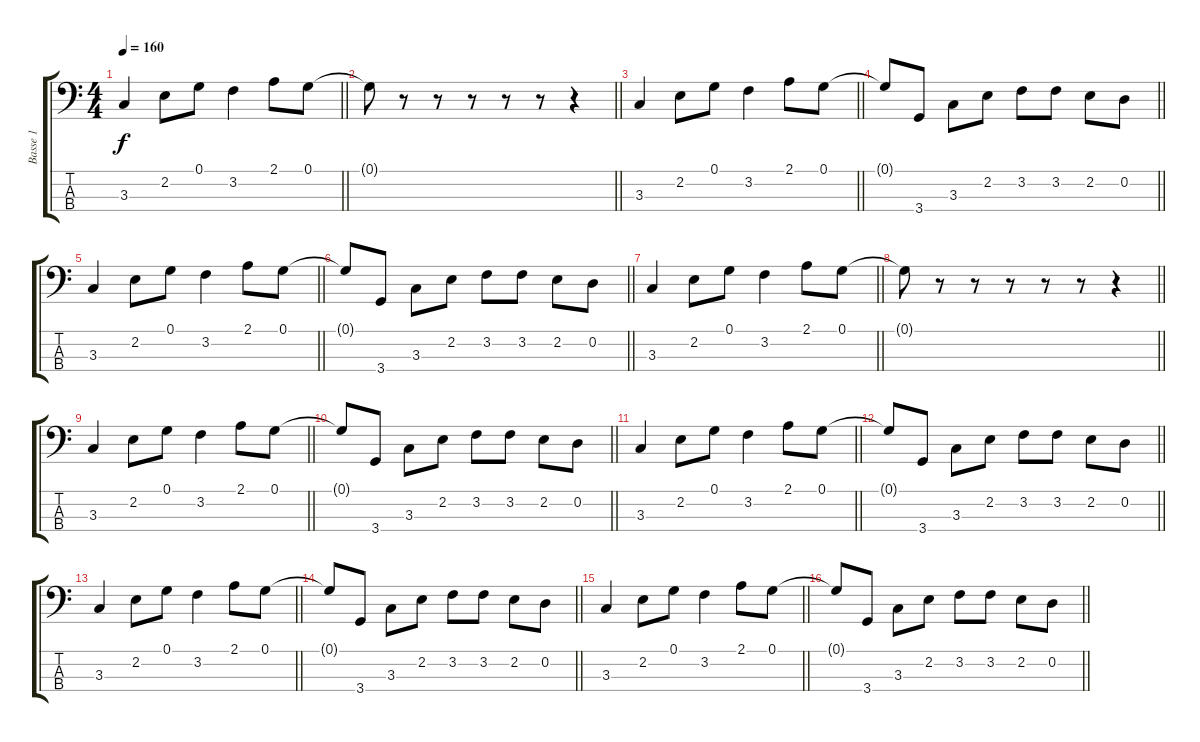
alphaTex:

\track ("Basse 1" "Basse 1") {instrument electricbassfinger}
\staff {score tabs}
\tuning (G2 D2 A1 E1) {hide}
\ts (4 4)
\tempo 160
\clef f4
\barLineRight lightlight
\ks c
3.3.4{dy f} 2.2.8 0.1.8 3.2.4 2.1.8 0.1.8 |
\barLineRight lightlight
0.1{t}.8 r.8 r.8 r.8 r.8 r.8 r.4 |
\barLineRight lightlight
3.3.4 2.2.8 0.1.8 3.2.4 2.1.8 0.1.8 |
\barLineRight lightlight
0.1{t}.8 3.4.8 3.3.8 2.2.8 3.2.8 3.2.8 2.2.8 0.2.8 |
\barLineRight lightlight
3.3.4 2.2.8 0.1.8 3.2.4 2.1.8 0.1.8 |
\barLineRight lightlight
0.1{t}.8 3.4.8 3.3.8 2.2.8 3.2.8 3.2.8 2.2.8 0.2.8 |
\barLineRight lightlight
3.3.4 2.2.8 0.1.8 3.2.4 2.1.8 0.1.8 |
\barLineRight lightlight
0.1{t}.8 r.8 r.8 r.8 r.8 r.8 r.4 |
\barLineRight lightlight
3.3.4 2.2.8 0.1.8 3.2.4 2.1.8 0.1.8 |
\barLineRight lightlight
0.1{t}.8 3.4.8 3.3.8 2.2.8 3.2.8 3.2.8 2.2.8 0.2.8 |
\barLineRight lightlight
3.3.4 2.2.8 0.1.8 3.2.4 2.1.8 0.1.8 |
\barLineRight lightlight
0.1{t}.8 3.4.8 3.3.8 2.2.8 3.2.8 3.2.8 2.2.8 0.2.8 |
\barLineRight lightlight
3.3.4 2.2.8 0.1.8 3.2.4 2.1.8 0.1.8 |
\barLineRight lightlight
0.1{t}.8 3.4.8 3.3.8 2.2.8 3.2.8 3.2.8 2.2.8 0.2.8 |
\barLineRight lightlight
3.3.4 2.2.8 0.1.8 3.2.4 2.1.8 0.1.8 |
\barLineRight lightlight
0.1{t}.8 3.4.8 3.3.8 2.2.8 3.2.8 3.2.8 2.2.8 0.2.8
